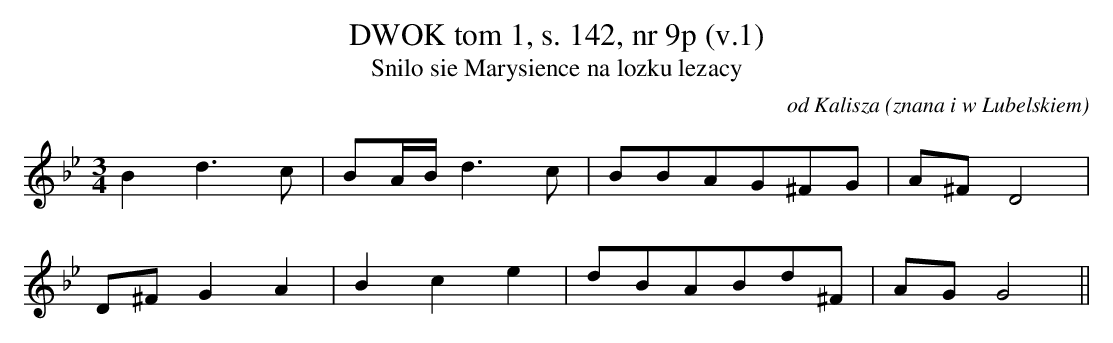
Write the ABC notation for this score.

X:1
T:DWOK tom 1, s. 142, nr 9p (v.1)
T: Snilo sie Marysience na lozku lezacy
O: od Kalisza (znana i w Lubelskiem)
M: 3/4
L: 1/16
K: Bb
B4d6c2 | B2ABd6c2 | B2B2A2G2^F2G2 | A2^F2D8 |
D2^F2G4A4 | B4c4e4 | d2B2A2B2d2^F2 | A2G2G8||
